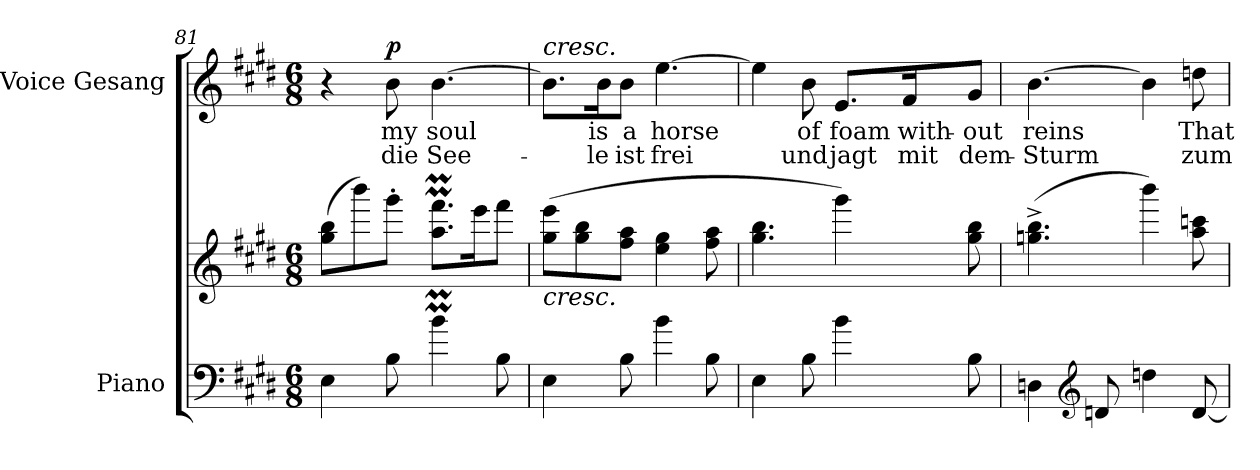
**kern	**kern	**kern	**text	**text	**dynam
*part2	*part2	*part1	*part1	*part1	*part1
*staff3	*staff2	*staff1	*staff1	*staff1	*staff1
*I"Piano	*	*I"Voice Gesang	*	*	*
*I'Pno	*	*	*	*	*
*clefF4	*clefG2	*clefG2	*	*	*
*k[f#c#g#d#]	*k[f#c#g#d#]	*k[f#c#g#d#]	*	*	*
*M6/8	*M6/8	*M6/8	*	*	*
=81	=81	=81	=81	=81	=81
4E\	(>8gg#\ 8bb\L	4r	.	.	.
.	8bbb\)	.	.	.	.
!	!	!	!LO:LY:b	!LO:LY:b	!LO:DY:a
8B\	8ggg#'\J	8b\	my	die	p
!	!	!	!LO:LY:b	!LO:LY:b	!
4b\	8.aa\M 8.fff#\ML	[4.b\	soul	See-	.
.	16eee\K	.	.	.	.
8B\	8fff#\J	.	.	.	.
=82	=82	=82	=82	=82	=82
!	!	!LO:TX:a:i:t=cresc.	!	!	!
!	!LO:TX:b:i:t=cresc.	!	!	!	!
4E\	(>8gg#\ 8eee\L	8.b\L]	.	.	.
.	8gg#\ 8bb\	.	.	.	.
!	!	!	!LO:LY:b	!LO:LY:b	!
.	.	16b\K	is	-le	.
!	!	!	!LO:LY:b	!LO:LY:b	!
8B\	8ff#\ 8aa\J	8b\J	a	ist	.
!	!	!	!LO:LY:b	!LO:LY:b	!
4b\	4ee\ 4gg#\	[4.ee\	horse	frei	.
8B\	8ff#\ 8aa\	.	.	.	.
=83	=83	=83	=83	=83	=83
4E\	4.gg#\ 4.bb\	4ee\]	.	.	.
!	!	!	!LO:LY:b	!LO:LY:b	!
8B\	.	8b\	of	und	.
!	!	!	!LO:LY:b	!LO:LY:b	!
4b\	4ggg#\)	8.e/L	foam	jagt	.
!	!	!	!LO:LY:b	!LO:LY:b	!
.	.	16f#/K	with-	mit	.
!	!	!	!LO:LY:b	!LO:LY:b	!
8B\	8gg#\ 8bb\	8g#/J	-out	dem-	.
=84	=84	=84	=84	=84	=84
!	!	!	!LO:LY:b	!LO:LY:b	!
4Dn\	(>4.ggn\^ 4.bb\^	[4.b\	reins	-Sturm	.
*clefG2	*	*	*	*	*
8dn/	.	.	.	.	.
4ddn\	4bbb\)	4b\]	.	.	.
!	!	!	!LO:LY:b	!LO:LY:b	!
[8d/	8aa\ 8cccn\	8ddn\	That	zum	.
=	=	=	=	=	=
*-	*-	*-	*-	*-	*-
